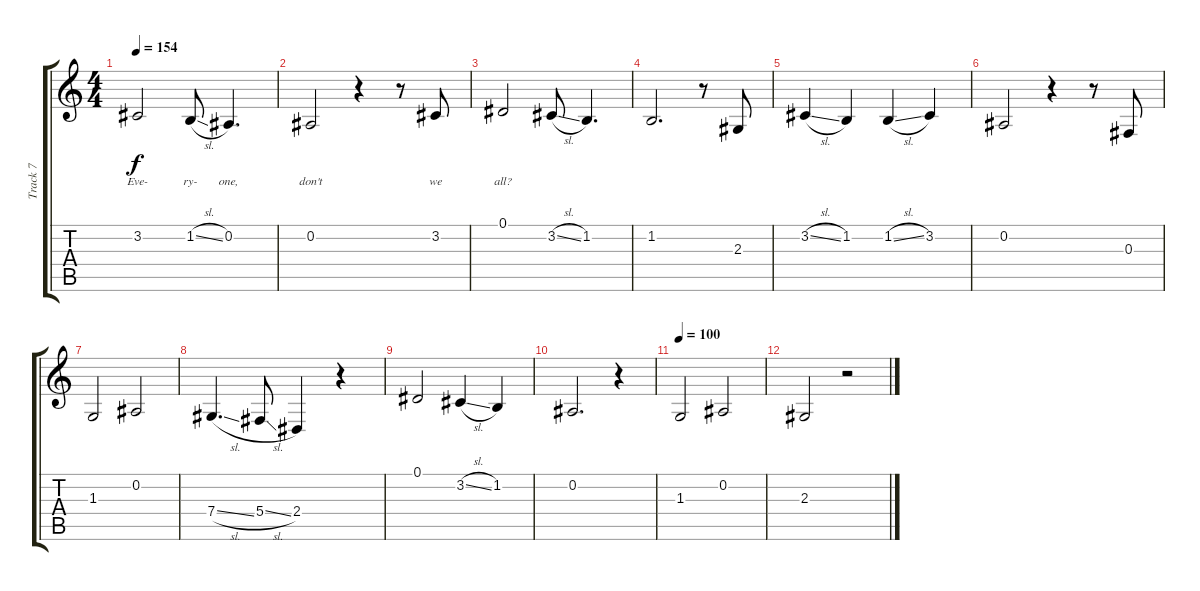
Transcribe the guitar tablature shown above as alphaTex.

\track ("Track 7" "Track 7") {instrument altosax}
\staff {score tabs}
\tuning (Eb4 Bb3 Gb3 Db3 Ab2 Eb2) {hide}
\ts (4 4)
\tempo 154
\clef g2
\ks c
3.2.2{lyrics (0 "Eve-") lyrics (1 "") lyrics (2 "") lyrics (3 "") lyrics (4 "") dy f} 1.2{sl}.8{lyrics (0 "ry-") lyrics (1 "") lyrics (2 "") lyrics (3 "") lyrics (4 "")} 0.2.4{d lyrics (0 "one,") lyrics (1 "") lyrics (2 "") lyrics (3 "") lyrics (4 "")} |
0.2.2{lyrics (0 "don't") lyrics (1 "") lyrics (2 "") lyrics (3 "") lyrics (4 "")} r.4 r.8 3.2.8{lyrics (0 "we") lyrics (1 "") lyrics (2 "") lyrics (3 "") lyrics (4 "")} |
0.1.2{lyrics (0 "all?") lyrics (1 "") lyrics (2 "") lyrics (3 "") lyrics (4 "")} 3.2{sl}.8 1.2.4{d} |
1.2.2{d} r.8 2.3.8 |
3.2{sl}.4 1.2.4 1.2{sl}.4 3.2.4 |
0.2.2 r.4 r.8 0.3.8 |
1.3.2 0.2.2 |
7.4{sl}.4{d} 5.4{sl}.8 2.4.4 r.4 |
0.1.2 3.2{sl}.4 1.2.4 |
0.2.2{d} r.4 |
\tempo 100
1.3.2 0.2.2 |
2.3.2 r.2
